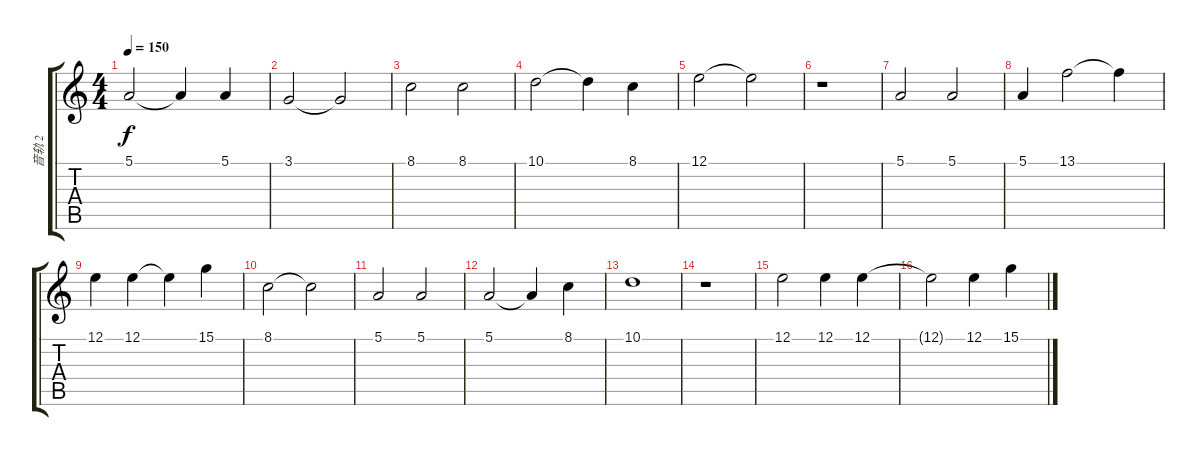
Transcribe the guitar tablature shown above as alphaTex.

\track ("音轨 2" "音轨 2") {instrument acousticgrandpiano}
\staff {score tabs}
\tuning (E4 B3 G3 D3 A2 E2) {hide}
\ts (4 4)
\tempo 150
\clef g2
\ks c
5.1.2{dy f} 5.1{t}.4 5.1.4 |
3.1.2 3.1{t}.2 |
8.1.2 8.1.2 |
10.1.2 10.1{t}.4 8.1.4 |
12.1.2 12.1{t}.2 |
r.1 |
5.1.2 5.1.2 |
5.1.4 13.1.2 13.1{t}.4 |
12.1.4 12.1.4 12.1{t}.4 15.1.4 |
8.1.2 8.1{t}.2 |
5.1.2 5.1.2 |
5.1.2 5.1{t}.4 8.1.4 |
10.1.1 |
r.1 |
12.1.2 12.1.4 12.1.4 |
12.1{t}.2 12.1.4 15.1.4
